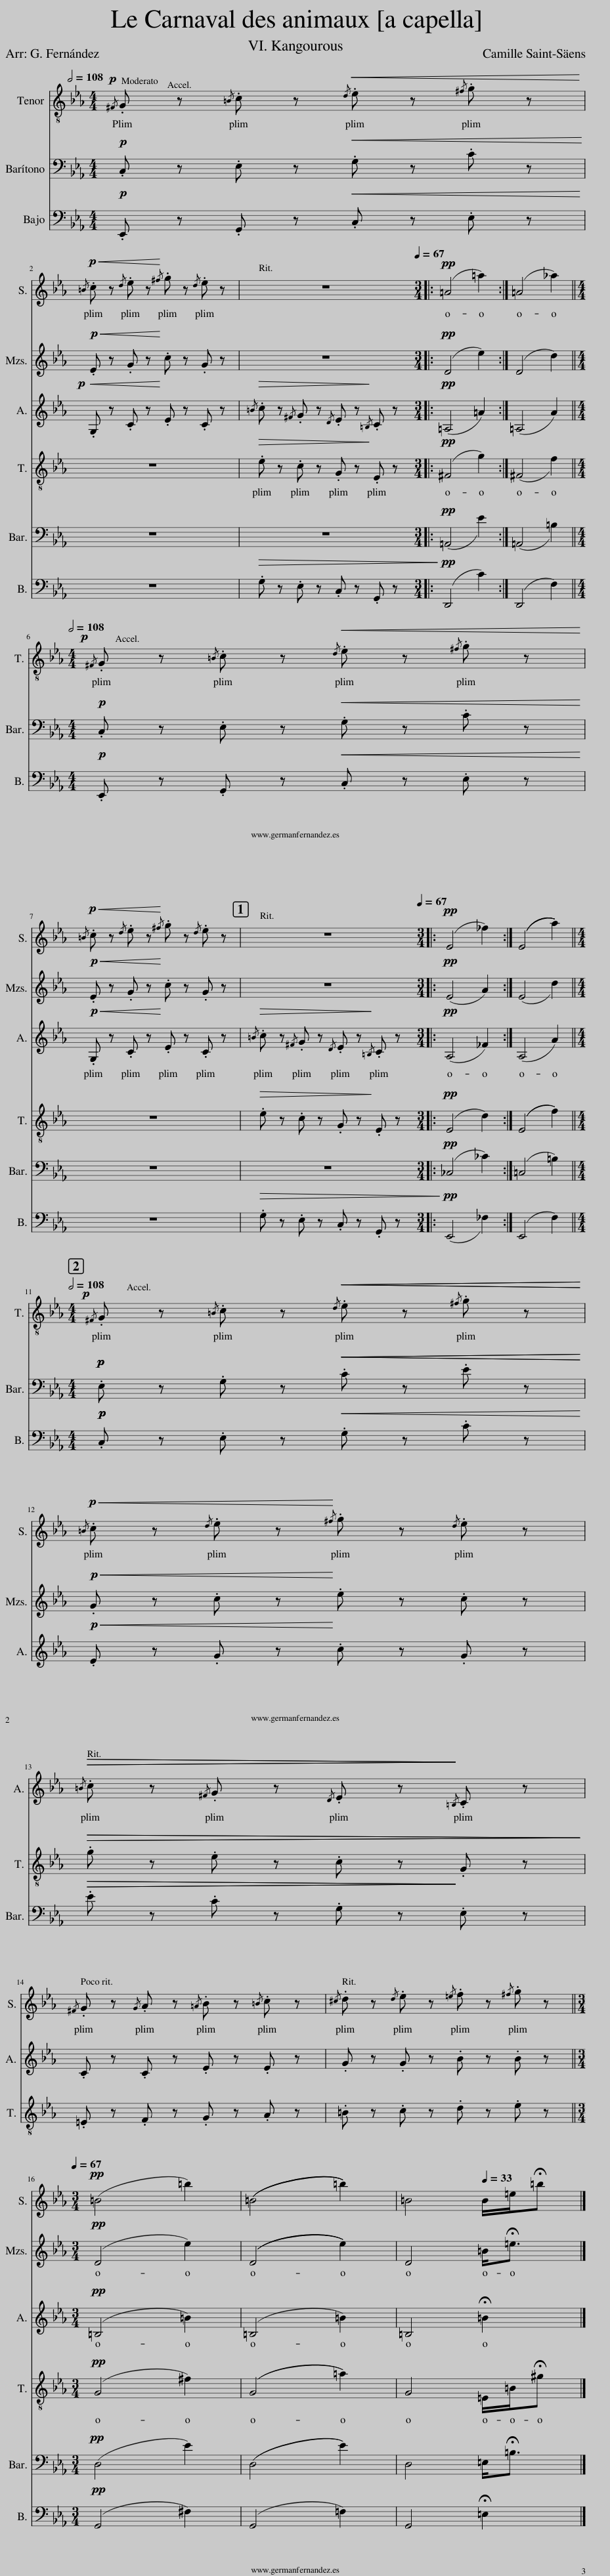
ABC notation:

X:1
%%score 1 2 3 4 5 6
L:1/8
Q:1/2=108
M:4/4
I:linebreak $
K:Eb
V:1 treble
V:2 treble
V:3 treble
V:4 treble-8
V:5 bass
V:6 bass
V:1
 z8 |$!p!!<(!{/=B} .c z{/d} .e z!<)!{/^f} .g z{/d} .e z | z8 |:[M:3/4]!pp![Q:1/4=67] (=A4 =a2) :| (=A4 _a2) ||$ %5
[M:4/4][Q:1/2=108] z8 |$!p!!<(!{/=B} .c z{/d} .e z!<)!{/^f} .g z{/d} .e z | z8 |:[M:3/4][Q:1/4=67]!pp! (E4 _f2) :| (((E4 a2))) ||$ %10
[M:4/4][Q:1/2=108] z8 |$!p!!<(!{/=B} .c z{/d} .e z!<)!{/^f} .g z{/d} .e z |$ z8 |${/^F} .G z{/G} .A z{/=A} .B z{/=B} .c z |{/^c} .d z{/d} .e z{/=e} .f z{/^f} .g z ||$ %15
[M:3/4][Q:1/4=67]!pp! (=B4 =b2) | (((=B4 =b2))) | =B4[Q:1/4=33] B/=e/!fermata!=b |] %18
V:2
 z8 |$!p!!<(! .E z .G z!<)! .c z .G z | z8 |:[M:3/4]!pp! (D4 e2) :| (D4 d2) ||$ %5
[M:4/4] z8 |$!p!!<(! .E z .G z!<)! .c z .G z | z8 |:[M:3/4]!pp! (E4 A2) :| (E4 d2) ||$ %10
[M:4/4] z8 |$!p!!<(! .G z .c z!<)! .e z .c z |$ z8 |$ z8 | z8 ||$ %15
[M:3/4]!pp! (D4 e2) | (((D4 e2))) | D4 =B<!fermata!=e |] %18
V:3
 z8 |$!p!!<(! .G, z .C z!<)! .E z .C z |!>(!{/=B} .c z{/^F} .G z{/D} .E z!>)!{/=B,} .C z |:[M:3/4]!pp! (=A,4 =A2) :| (=A,4 A2) ||$ %5
[M:4/4] z8 |$!p!!<(! .G, z .C z!<)! .E z .C z |!>(!{/=B} .c z{/^F} .G z{/D} .E z!>)!{/=B,} .C z |:[M:3/4]!pp! (A,4 _F2) :| (A,4 A2) ||$ %10
[M:4/4] z8 |$!p!!<(! .E z .G z!<)! .c z .G z |$!>(!!>(!{/=B} .c z{/^F} .G z{/D} .E z!>)!!>)!{/=B,} .C z |$ .C z .C z .E z .E z | .G z .G z .B z .B z ||$ %15
[M:3/4]!pp! (=B,4 =B2) | (=B,4 =B2) | =B,4 !fermata!=B2 |] %18
V:4
!p!{/^F} .G z{/=B} .c z!<(!{/d} .e z{/^f} .g z!<)! |$ z8 |!>(! .e z .c z .G z!>)! .E z |:[M:3/4]!pp! (^F4 g2) :| (^F4 f2) ||$ %5
[M:4/4]!p!{/^F} .G z{/=B} .c z!<(!{/d} .e z{/^f} .g z!<)! |$ z8 |!>(! .e z .c z .G z!>)! .E z |:[M:3/4]!pp! (E4 d2) :| ((E4 f2)) ||$ %10
[M:4/4]!p!{/^F} .G z{/=B} .c z!<(!!<(!{/d} .e z{/^f} .g z!<)!!<)! |$ z8 |$!>(!!>(! .g z .e z .c z .G z!>)!!>)! |$ .=E z .F z .G z .A z | .=B z .c z .d z .e z ||$ %15
[M:3/4]!pp! (G4 ^f2) | ((G4 =a2)) | G4 =E/=B/!fermata!^g |] %18
V:5
!p! .C, z .E, z!<(! .G, z .C z!<)! |$ z8 | z8 |:[M:3/4]!pp! (=A,,4 E2) :| (=A,,4 =B,2) ||$ %5
[M:4/4]!p! .C, z .E, z!<(! .G, z .C z!<)! |$ z8 | z8 |:[M:3/4]!pp! (_C,4 _C2) :| (=C,4 =B,2) ||$ %10
[M:4/4]!p!!p! .E, z .G, z!<(!!<(! .C z .E z!<)!!<)! |$ z8 |$!>(!!>(! .E z .C z .G, z!>)!!>)! .E, z |$ z8 | z8 ||$ %15
[M:3/4]!pp! (D,4 E2) | ((D,4 E2)) | D,4 =E,<!fermata!=B, |] %18
V:6
!p! .E,, z .G,, z!<(! .C, z .E, z!<)! |$ z8 |!>(! .G, z .E, z .C, z .G,, z!>)! |:[M:3/4]!pp! (D,,4 C2) :| (D,,4 F,2) ||$ %5
[M:4/4]!p! .E,, z .G,, z!<(! .C, z .E, z!<)! |$ z8 |!>(! .G, z .E, z .C, z .G,, z!>)! |:[M:3/4]!pp! (E,,4 _F,2) :| (E,,4 F,2) ||$ %10
[M:4/4]!p!!p! .C, z .E, z!<(! .G, z .C z!<)! |$ z8 |$ z8 |$ z8 | z8 ||$ %15
[M:3/4]!pp! (G,,4 ^F,2) | (G,,4 =F,2) | G,,4 !fermata!=E,2 |] %18
